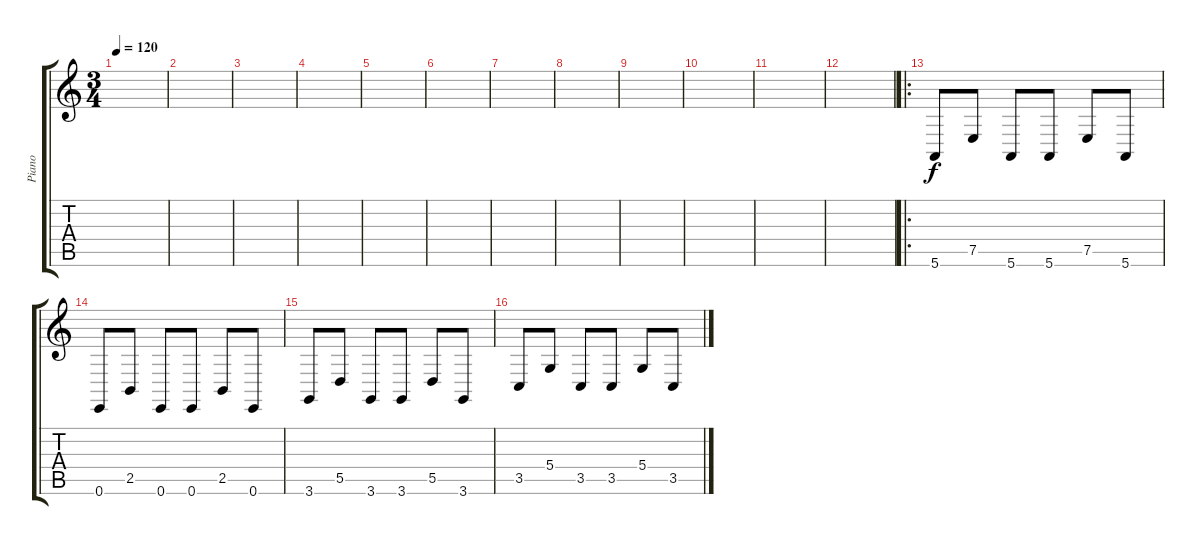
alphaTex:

\track ("Piano" "Piano") {instrument electricgrandpiano}
\staff {score tabs}
\tuning (E4 B3 G3 D3 A2 E2) {hide}
\ts (3 4)
\tempo 120
\clef g2
\ks c
|
|
|
|
|
|
|
|
|
|
|
|
\ro
5.6.8 7.5.8 5.6.8 5.6.8 7.5.8 5.6.8 |
0.6.8 2.5.8 0.6.8 0.6.8 2.5.8 0.6.8 |
3.6.8 5.5.8 3.6.8 3.6.8 5.5.8 3.6.8 |
3.5.8 5.4.8 3.5.8 3.5.8 5.4.8 3.5.8
